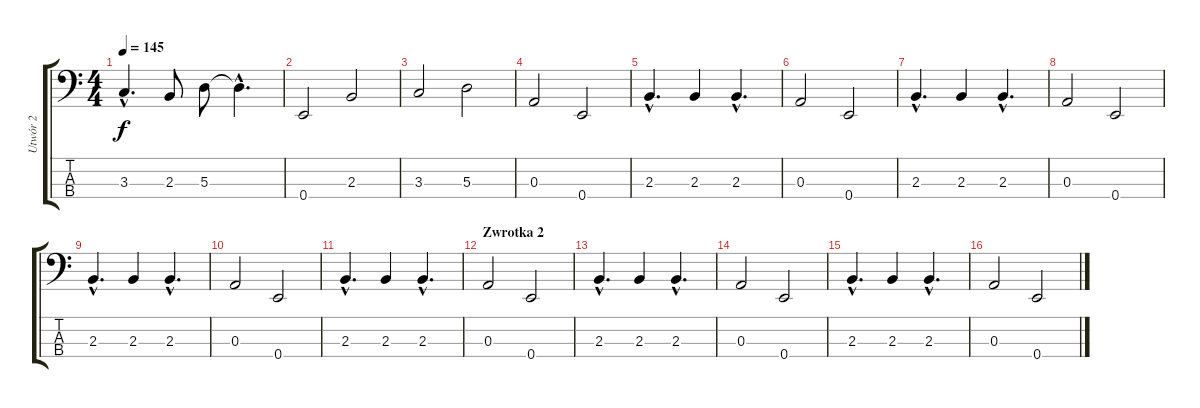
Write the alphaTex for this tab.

\track ("Utwór 2" "Utwór 2") {instrument electricbassfinger}
\staff {score tabs}
\tuning (G2 D2 A1 E1) {hide}
\ts (4 4)
\tempo 145
\clef f4
\ks c
3.3{hac t}.4{d dy f} 2.3.8 5.3.8 5.3{hac t}.4{d} |
0.4.2 2.3.2 |
3.3.2 5.3.2 |
0.3.2 0.4.2 |
2.3{hac}.4{d} 2.3.4 2.3{hac}.4{d} |
0.3.2 0.4.2 |
2.3{hac}.4{d} 2.3.4 2.3{hac}.4{d} |
0.3.2 0.4.2 |
2.3{hac}.4{d} 2.3.4 2.3{hac}.4{d} |
0.3.2 0.4.2 |
2.3{hac}.4{d} 2.3.4 2.3{hac}.4{d} |
\section ("" "Zwrotka 2")
0.3.2 0.4.2 |
2.3{hac}.4{d} 2.3.4 2.3{hac}.4{d} |
0.3.2 0.4.2 |
2.3{hac}.4{d} 2.3.4 2.3{hac}.4{d} |
0.3.2 0.4.2
